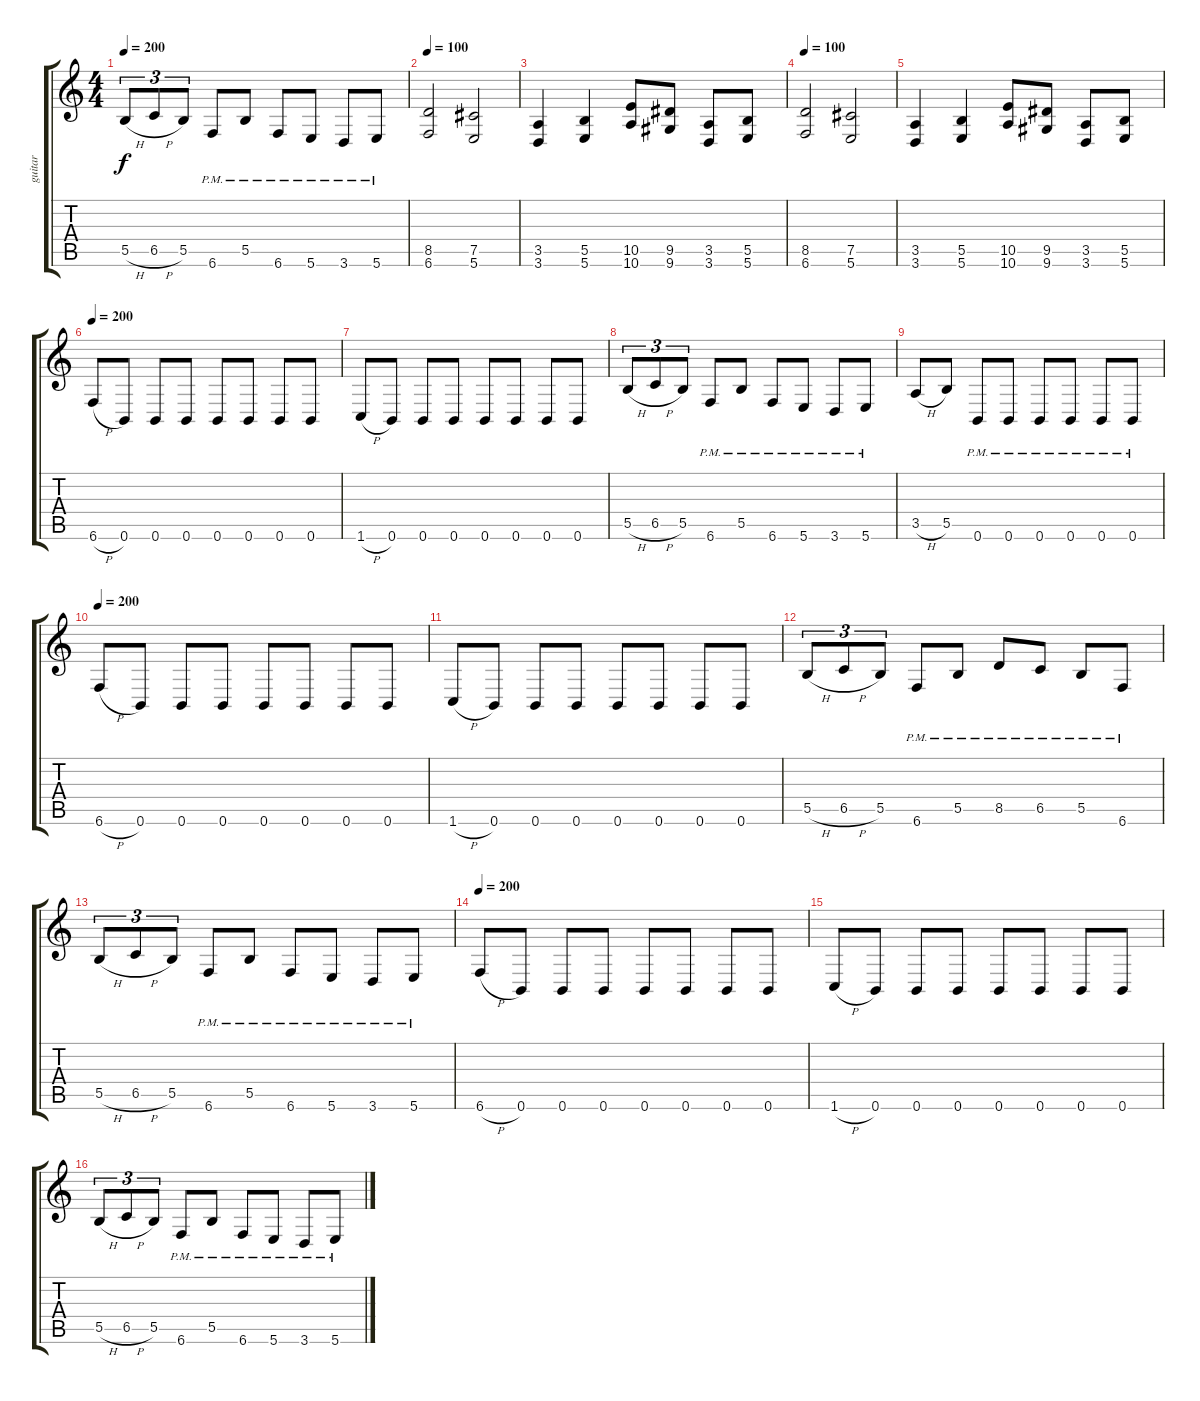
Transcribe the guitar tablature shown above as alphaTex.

\track ("guitar" "guitar") {instrument distortionguitar}
\staff {score tabs}
\tuning (Db4 Ab3 E3 B2 Gb2 B1) {hide}
\ts (4 4)
\tempo 200
\clef g2
\ks c
5.5{h}.8{tu (3 2) dy f} 6.5{h}.8{tu (3 2)} 5.5.8{tu (3 2)} 6.6{pm}.8 5.5{pm}.8 6.6{pm}.8 5.6{pm}.8 3.6{pm}.8 5.6{pm}.8 |
\tempo 100
(8.5 6.6).2 (7.5 5.6).2 |
(3.5 3.6).4 (5.5 5.6).4 (10.5 10.6).8 (9.5 9.6).8 (3.5 3.6).8 (5.5 5.6).8 |
\tempo 100
(8.5 6.6).2 (7.5 5.6).2 |
(3.5 3.6).4 (5.5 5.6).4 (10.5 10.6).8 (9.5 9.6).8 (3.5 3.6).8 (5.5 5.6).8 |
\tempo 200
6.6{h}.8 0.6.8 0.6.8 0.6.8 0.6.8 0.6.8 0.6.8 0.6.8 |
1.6{h}.8 0.6.8 0.6.8 0.6.8 0.6.8 0.6.8 0.6.8 0.6.8 |
5.5{h}.8{tu (3 2)} 6.5{h}.8{tu (3 2)} 5.5.8{tu (3 2)} 6.6{pm}.8 5.5{pm}.8 6.6{pm}.8 5.6{pm}.8 3.6{pm}.8 5.6{pm}.8 |
3.5{h}.8 5.5.8 0.6{pm}.8 0.6{pm}.8 0.6{pm}.8 0.6{pm}.8 0.6{pm}.8 0.6{pm}.8 |
\tempo 200
6.6{h}.8 0.6.8 0.6.8 0.6.8 0.6.8 0.6.8 0.6.8 0.6.8 |
1.6{h}.8 0.6.8 0.6.8 0.6.8 0.6.8 0.6.8 0.6.8 0.6.8 |
5.5{h}.8{tu (3 2)} 6.5{h}.8{tu (3 2)} 5.5.8{tu (3 2)} 6.6{pm}.8 5.5{pm}.8 8.5{pm}.8 6.5{pm}.8 5.5{pm}.8 6.6{pm}.8 |
5.5{h}.8{tu (3 2)} 6.5{h}.8{tu (3 2)} 5.5.8{tu (3 2)} 6.6{pm}.8 5.5{pm}.8 6.6{pm}.8 5.6{pm}.8 3.6{pm}.8 5.6{pm}.8 |
\tempo 200
6.6{h}.8 0.6.8 0.6.8 0.6.8 0.6.8 0.6.8 0.6.8 0.6.8 |
1.6{h}.8 0.6.8 0.6.8 0.6.8 0.6.8 0.6.8 0.6.8 0.6.8 |
5.5{h}.8{tu (3 2)} 6.5{h}.8{tu (3 2)} 5.5.8{tu (3 2)} 6.6{pm}.8 5.5{pm}.8 6.6{pm}.8 5.6{pm}.8 3.6{pm}.8 5.6{pm}.8
